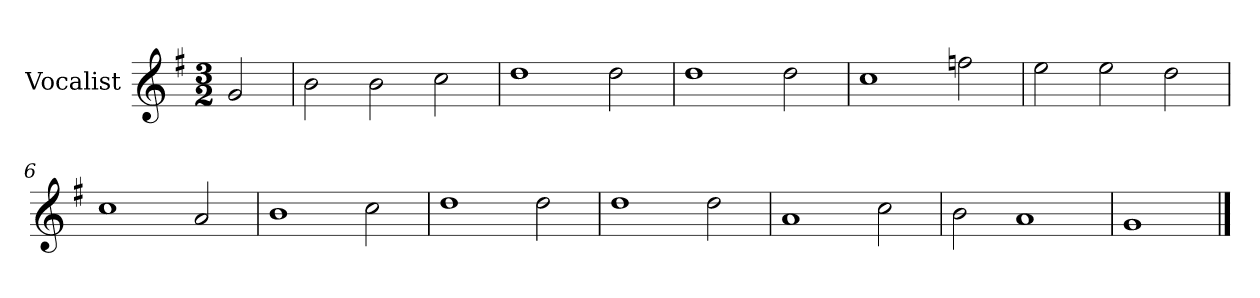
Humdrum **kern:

**kern
*part1
*staff1
*I"Vocalist
*k[f#]
*G:
*M3/2
=
2g
=1
2b
2b
2cc
=2
1dd
2dd
=3
1dd
2dd
=4
1cc
2ffn
=5
2ee
2ee
2dd
=6
1cc
2a
=7
1b
2cc
=8
1dd
2dd
=9
1dd
2dd
=10
1a
2cc
=11
2b
1a
=12
1g
==
*-
